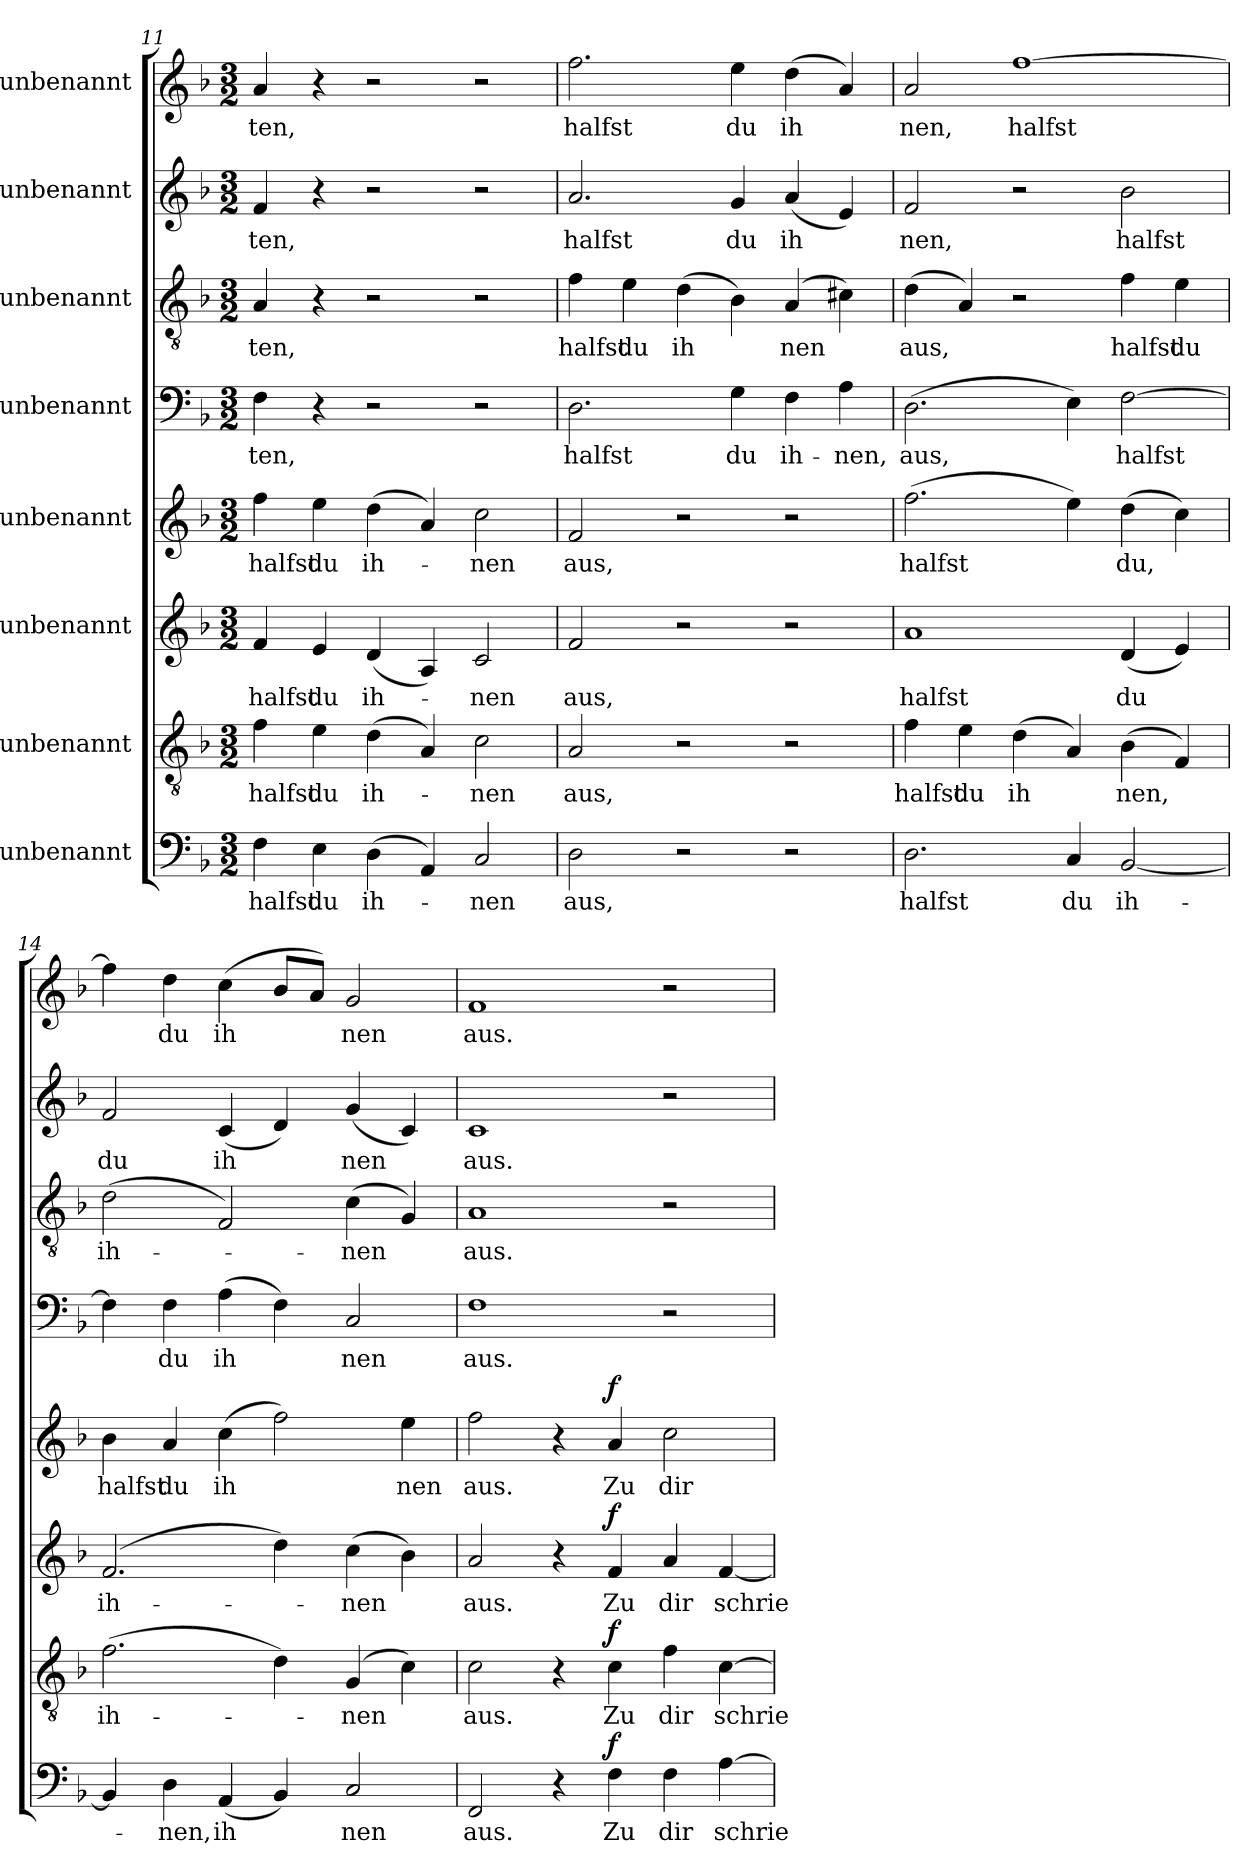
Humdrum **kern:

**kern	**text	**dynam	**kern	**text	**dynam	**kern	**text	**dynam	**kern	**text	**dynam	**kern	**text	**kern	**text	**kern	**text	**kern	**text
*part8	*part8	*part8	*part7	*part7	*part7	*part6	*part6	*part6	*part5	*part5	*part5	*part4	*part4	*part3	*part3	*part2	*part2	*part1	*part1
*staff8	*staff8	*staff8	*staff7	*staff7	*staff7	*staff6	*staff6	*staff6	*staff5	*staff5	*staff5	*staff4	*staff4	*staff3	*staff3	*staff2	*staff2	*staff1	*staff1
*I"unbenannt	*	*	*I"unbenannt	*	*	*I"unbenannt	*	*	*I"unbenannt	*	*	*I"unbenannt	*	*I"unbenannt	*	*I"unbenannt	*	*I"unbenannt	*
!!LO:PB:g=z
*clefF4	*	*	*clefGv2	*	*	*clefG2	*	*	*clefG2	*	*	*clefF4	*	*clefGv2	*	*clefG2	*	*clefG2	*
*k[b-]	*	*	*k[b-]	*	*	*k[b-]	*	*	*k[b-]	*	*	*k[b-]	*	*k[b-]	*	*k[b-]	*	*k[b-]	*
*M3/2	*	*	*M3/2	*	*	*M3/2	*	*	*M3/2	*	*	*M3/2	*	*M3/2	*	*M3/2	*	*M3/2	*
=11	=11	=11	=11	=11	=11	=11	=11	=11	=11	=11	=11	=11	=11	=11	=11	=11	=11	=11	=11
!	!LO:LY:b	!	!	!LO:LY:b	!	!	!LO:LY:b	!	!	!LO:LY:b	!	!	!LO:LY:b	!	!LO:LY:b	!	!LO:LY:b	!	!LO:LY:b
4F\	halfst	.	4f\	halfst	.	4f/	halfst	.	4ff\	halfst	.	4F\	ten,	4A/	ten,	4f/	ten,	4a/	ten,
!	!LO:LY:b	!	!	!LO:LY:b	!	!	!LO:LY:b	!	!	!LO:LY:b	!	!	!	!	!	!	!	!	!
4E\	du	.	4e\	du	.	4e/	du	.	4ee\	du	.	4r	.	4r	.	4r	.	4r	.
!	!LO:LY:b	!	!	!LO:LY:b	!	!	!LO:LY:b	!	!	!LO:LY:b	!	!	!	!	!	!	!	!	!
(>4D\	ih-	.	(>4d\	ih-	.	(<4d/	ih-	.	(>4dd\	ih-	.	2r	.	2r	.	2r	.	2r	.
4AA/)	.	.	4A/)	.	.	4A/)	.	.	4a/)	.	.	.	.	.	.	.	.	.	.
!	!LO:LY:b	!	!	!LO:LY:b	!	!	!LO:LY:b	!	!	!LO:LY:b	!	!	!	!	!	!	!	!	!
2C/	nen	.	2c\	nen	.	2c/	nen	.	2cc\	nen	.	2r	.	2r	.	2r	.	2r	.
=12	=12	=12	=12	=12	=12	=12	=12	=12	=12	=12	=12	=12	=12	=12	=12	=12	=12	=12	=12
!	!LO:LY:b	!	!	!LO:LY:b	!	!	!LO:LY:b	!	!	!LO:LY:b	!	!	!LO:LY:b	!	!LO:LY:b	!	!LO:LY:b	!	!LO:LY:b
2D\	aus,	.	2A/	aus,	.	2f/	aus,	.	2f/	aus,	.	2.D\	halfst	4f\	halfst	2.a/	halfst	2.ff\	halfst
!	!	!	!	!	!	!	!	!	!	!	!	!	!	!	!LO:LY:b	!	!	!	!
.	.	.	.	.	.	.	.	.	.	.	.	.	.	4e\	du	.	.	.	.
!	!	!	!	!	!	!	!	!	!	!	!	!	!	!	!LO:LY:b	!	!	!	!
2r	.	.	2r	.	.	2r	.	.	2r	.	.	.	.	(>4d\	ih	.	.	.	.
!	!	!	!	!	!	!	!	!	!	!	!	!	!LO:LY:b	!	!	!	!LO:LY:b	!	!LO:LY:b
.	.	.	.	.	.	.	.	.	.	.	.	4G\	du	4B-\)	.	4g/	du	4ee\	du
!	!	!	!	!	!	!	!	!	!	!	!	!	!LO:LY:b	!	!LO:LY:b	!	!LO:LY:b	!	!LO:LY:b
2r	.	.	2r	.	.	2r	.	.	2r	.	.	4F\	ih-	(>4A/	nen	(<4a/	ih	(>4dd\	ih
!	!	!	!	!	!	!	!	!	!	!	!	!	!LO:LY:b	!	!	!	!	!	!
.	.	.	.	.	.	.	.	.	.	.	.	4A\	nen,	4c#X\)	.	4e/)	.	4a/)	.
=13	=13	=13	=13	=13	=13	=13	=13	=13	=13	=13	=13	=13	=13	=13	=13	=13	=13	=13	=13
!	!LO:LY:b	!	!	!LO:LY:b	!	!	!LO:LY:b	!	!	!LO:LY:b	!	!	!LO:LY:b	!	!LO:LY:b	!	!LO:LY:b	!	!LO:LY:b
2.D\	halfst	.	4f\	halfst	.	1a	halfst	.	(>2.ff\	halfst	.	(>2.D\	aus,	(>4d\	aus,	2f/	nen,	2a/	nen,
!	!	!	!	!LO:LY:b	!	!	!	!	!	!	!	!	!	!	!	!	!	!	!
.	.	.	4e\	du	.	.	.	.	.	.	.	.	.	4A/)	.	.	.	.	.
!	!	!	!	!LO:LY:b	!	!	!	!	!	!	!	!	!	!	!	!	!	!	!LO:LY:b
.	.	.	(>4d\	ih	.	.	.	.	.	.	.	.	.	2r	.	2r	.	[1ff	halfst
!	!LO:LY:b	!	!	!	!	!	!	!	!	!	!	!	!	!	!	!	!	!	!
4C/	du	.	4A/)	.	.	.	.	.	4ee\)	.	.	4E\)	.	.	.	.	.	.	.
!	!LO:LY:b	!	!	!LO:LY:b	!	!	!LO:LY:b	!	!	!LO:LY:b	!	!	!LO:LY:b	!	!LO:LY:b	!	!LO:LY:b	!	!
[2BB-/	ih-	.	(>4B-\	nen,	.	(<4d/	du	.	(>4dd\	du,	.	[2F\	halfst	4f\	halfst	2b-\	halfst	.	.
!	!	!	!	!	!	!	!	!	!	!	!	!	!	!	!LO:LY:b	!	!	!	!
.	.	.	4F/)	.	.	4e/)	.	.	4cc\)	.	.	.	.	4e\	du	.	.	.	.
=14	=14	=14	=14	=14	=14	=14	=14	=14	=14	=14	=14	=14	=14	=14	=14	=14	=14	=14	=14
!	!	!	!	!LO:LY:b	!	!	!LO:LY:b	!	!	!LO:LY:b	!	!	!	!	!LO:LY:b	!	!LO:LY:b	!	!
4BB-/]	.	.	(>2.f\	ih-	.	(>2.f/	ih-	.	4b-\	halfst	.	4F\]	.	(>2d\	ih-	2f/	du	4ff\]	.
!	!LO:LY:b	!	!	!	!	!	!	!	!	!LO:LY:b	!	!	!LO:LY:b	!	!	!	!	!	!LO:LY:b
4D\	nen,	.	.	.	.	.	.	.	4a/	du	.	4F\	du	.	.	.	.	4dd\	du
!	!LO:LY:b	!	!	!	!	!	!	!	!	!LO:LY:b	!	!	!LO:LY:b	!	!	!	!LO:LY:b	!	!LO:LY:b
(<4AA/	ih	.	.	.	.	.	.	.	(>4cc\	ih	.	(>4A\	ih	2F/)	.	(<4c/	ih	(>4cc\	ih
4BB-/)	.	.	4d\)	.	.	4dd\)	.	.	2ff\)	.	.	4F\)	.	.	.	4d/)	.	8b-/L	.
.	.	.	.	.	.	.	.	.	.	.	.	.	.	.	.	.	.	8a/J)	.
!	!LO:LY:b	!	!	!LO:LY:b	!	!	!LO:LY:b	!	!	!	!	!	!LO:LY:b	!	!LO:LY:b	!	!LO:LY:b	!	!LO:LY:b
2C/	nen	.	(>4G/	nen	.	(>4cc\	nen	.	.	.	.	2C/	nen	(>4c\	nen	(<4g/	nen	2g/	nen
!	!	!	!	!	!	!	!	!	!	!LO:LY:b	!	!	!	!	!	!	!	!	!
.	.	.	4c\)	.	.	4b-\)	.	.	4ee\	nen	.	.	.	4G/)	.	4c/)	.	.	.
!!LO:PB:g=z
=15	=15	=15	=15	=15	=15	=15	=15	=15	=15	=15	=15	=15	=15	=15	=15	=15	=15	=15	=15
!	!LO:LY:b	!	!	!LO:LY:b	!	!	!LO:LY:b	!	!	!LO:LY:b	!	!	!LO:LY:b	!	!LO:LY:b	!	!LO:LY:b	!	!LO:LY:b
2FF/	aus.	.	2c\	aus.	.	2a/	aus.	.	2ff\	aus.	.	1F	aus.	1A	aus.	1c	aus.	1f	aus.
4r	.	.	4r	.	.	4r	.	.	4r	.	.	.	.	.	.	.	.	.	.
!	!LO:LY:b	!LO:DY:b	!	!LO:LY:b	!LO:DY:b	!	!LO:LY:b	!LO:DY:b	!	!LO:LY:b	!LO:DY:b	!	!	!	!	!	!	!	!
4F\	Zu	f	4c\	Zu	f	4f/	Zu	f	4a/	Zu	f	.	.	.	.	.	.	.	.
!	!LO:LY:b	!	!	!LO:LY:b	!	!	!LO:LY:b	!	!	!LO:LY:b	!	!	!	!	!	!	!	!	!
4F\	dir	.	4f\	dir	.	4a/	dir	.	2cc\	dir	.	2r	.	2r	.	2r	.	2r	.
!	!LO:LY:b	!	!	!LO:LY:b	!	!	!LO:LY:b	!	!	!	!	!	!	!	!	!	!	!	!
[4A\	schrie-	.	[4c\	schrie-	.	[4f/	schrie-	.	.	.	.	.	.	.	.	.	.	.	.
=	=	=	=	=	=	=	=	=	=	=	=	=	=	=	=	=	=	=	=
*-	*-	*-	*-	*-	*-	*-	*-	*-	*-	*-	*-	*-	*-	*-	*-	*-	*-	*-	*-
